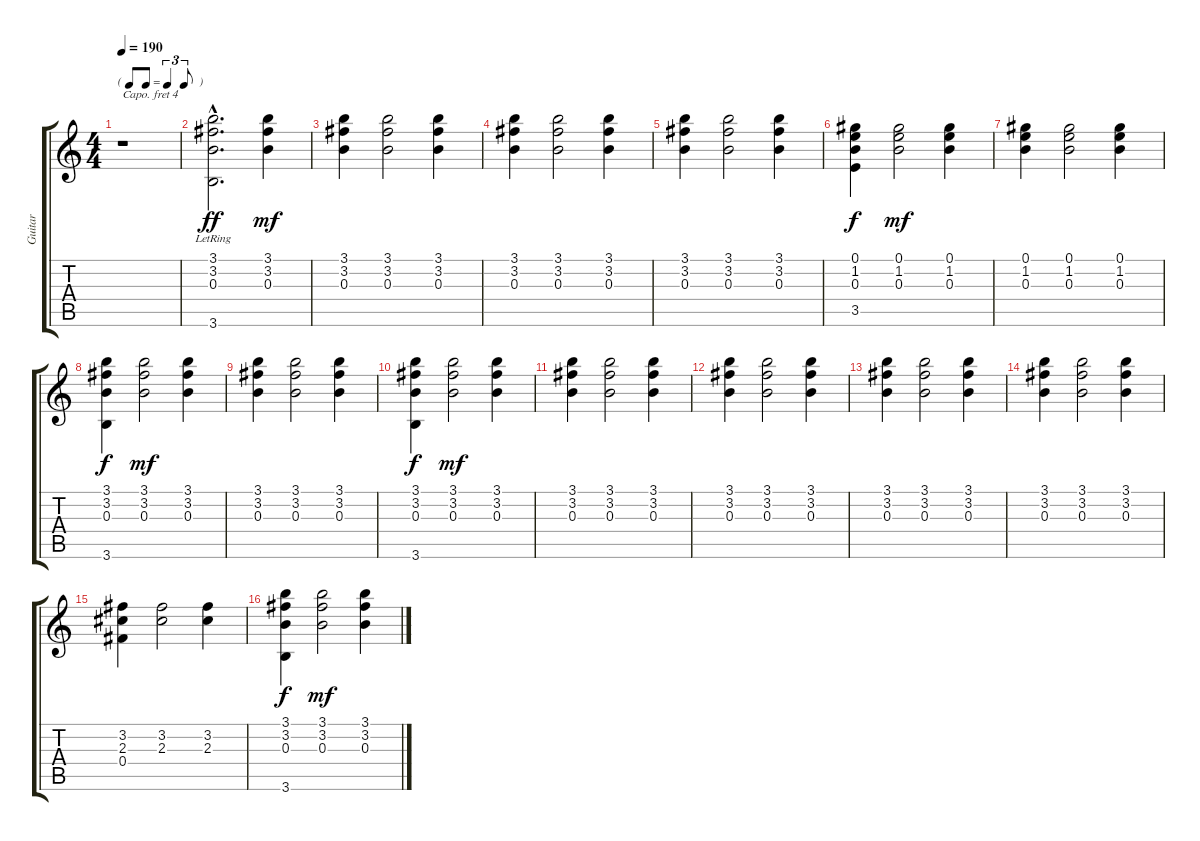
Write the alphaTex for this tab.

\track ("Guitar" "Guitar") {instrument acousticguitarnylon}
\staff {score tabs}
\capo 4
\tuning (E4 B3 G3 D3 A2 E2) {hide}
\ts (4 4)
\tf triplet8th
\tempo 190
\clef g2
\ks c
r.1{dy ff instrument acousticguitarnylon} |
(3.1{hac lr} 3.2{hac lr} 0.3{hac lr} 3.6{hac lr}).2{d} (3.1 3.2 0.3).4{dy mf} |
(3.1 3.2 0.3).4 (3.1 3.2 0.3).2 (3.1 3.2 0.3).4 |
(3.1 3.2 0.3).4 (3.1 3.2 0.3).2 (3.1 3.2 0.3).4 |
(3.1 3.2 0.3).4 (3.1 3.2 0.3).2 (3.1 3.2 0.3).4 |
(0.1 1.2 0.3 3.5).4{dy f} (0.1 1.2 0.3).2{dy mf} (0.1 1.2 0.3).4 |
(0.1 1.2 0.3).4 (0.1 1.2 0.3).2 (0.1 1.2 0.3).4 |
(3.1 3.2 0.3 3.6).4{dy f} (3.1 3.2 0.3).2{dy mf} (3.1 3.2 0.3).4 |
(3.1 3.2 0.3).4 (3.1 3.2 0.3).2 (3.1 3.2 0.3).4 |
(3.1 3.2 0.3 3.6).4{dy f} (3.1 3.2 0.3).2{dy mf} (3.1 3.2 0.3).4 |
(3.1 3.2 0.3).4 (3.1 3.2 0.3).2 (3.1 3.2 0.3).4 |
(3.1 3.2 0.3).4 (3.1 3.2 0.3).2 (3.1 3.2 0.3).4 |
(3.1 3.2 0.3).4 (3.1 3.2 0.3).2 (3.1 3.2 0.3).4 |
(3.1 3.2 0.3).4 (3.1 3.2 0.3).2 (3.1 3.2 0.3).4 |
(3.2 2.3 0.4).4 (3.2 2.3).2 (3.2 2.3).4 |
(3.1 3.2 0.3 3.6).4{dy f} (3.1 3.2 0.3).2{dy mf} (3.1 3.2 0.3).4
